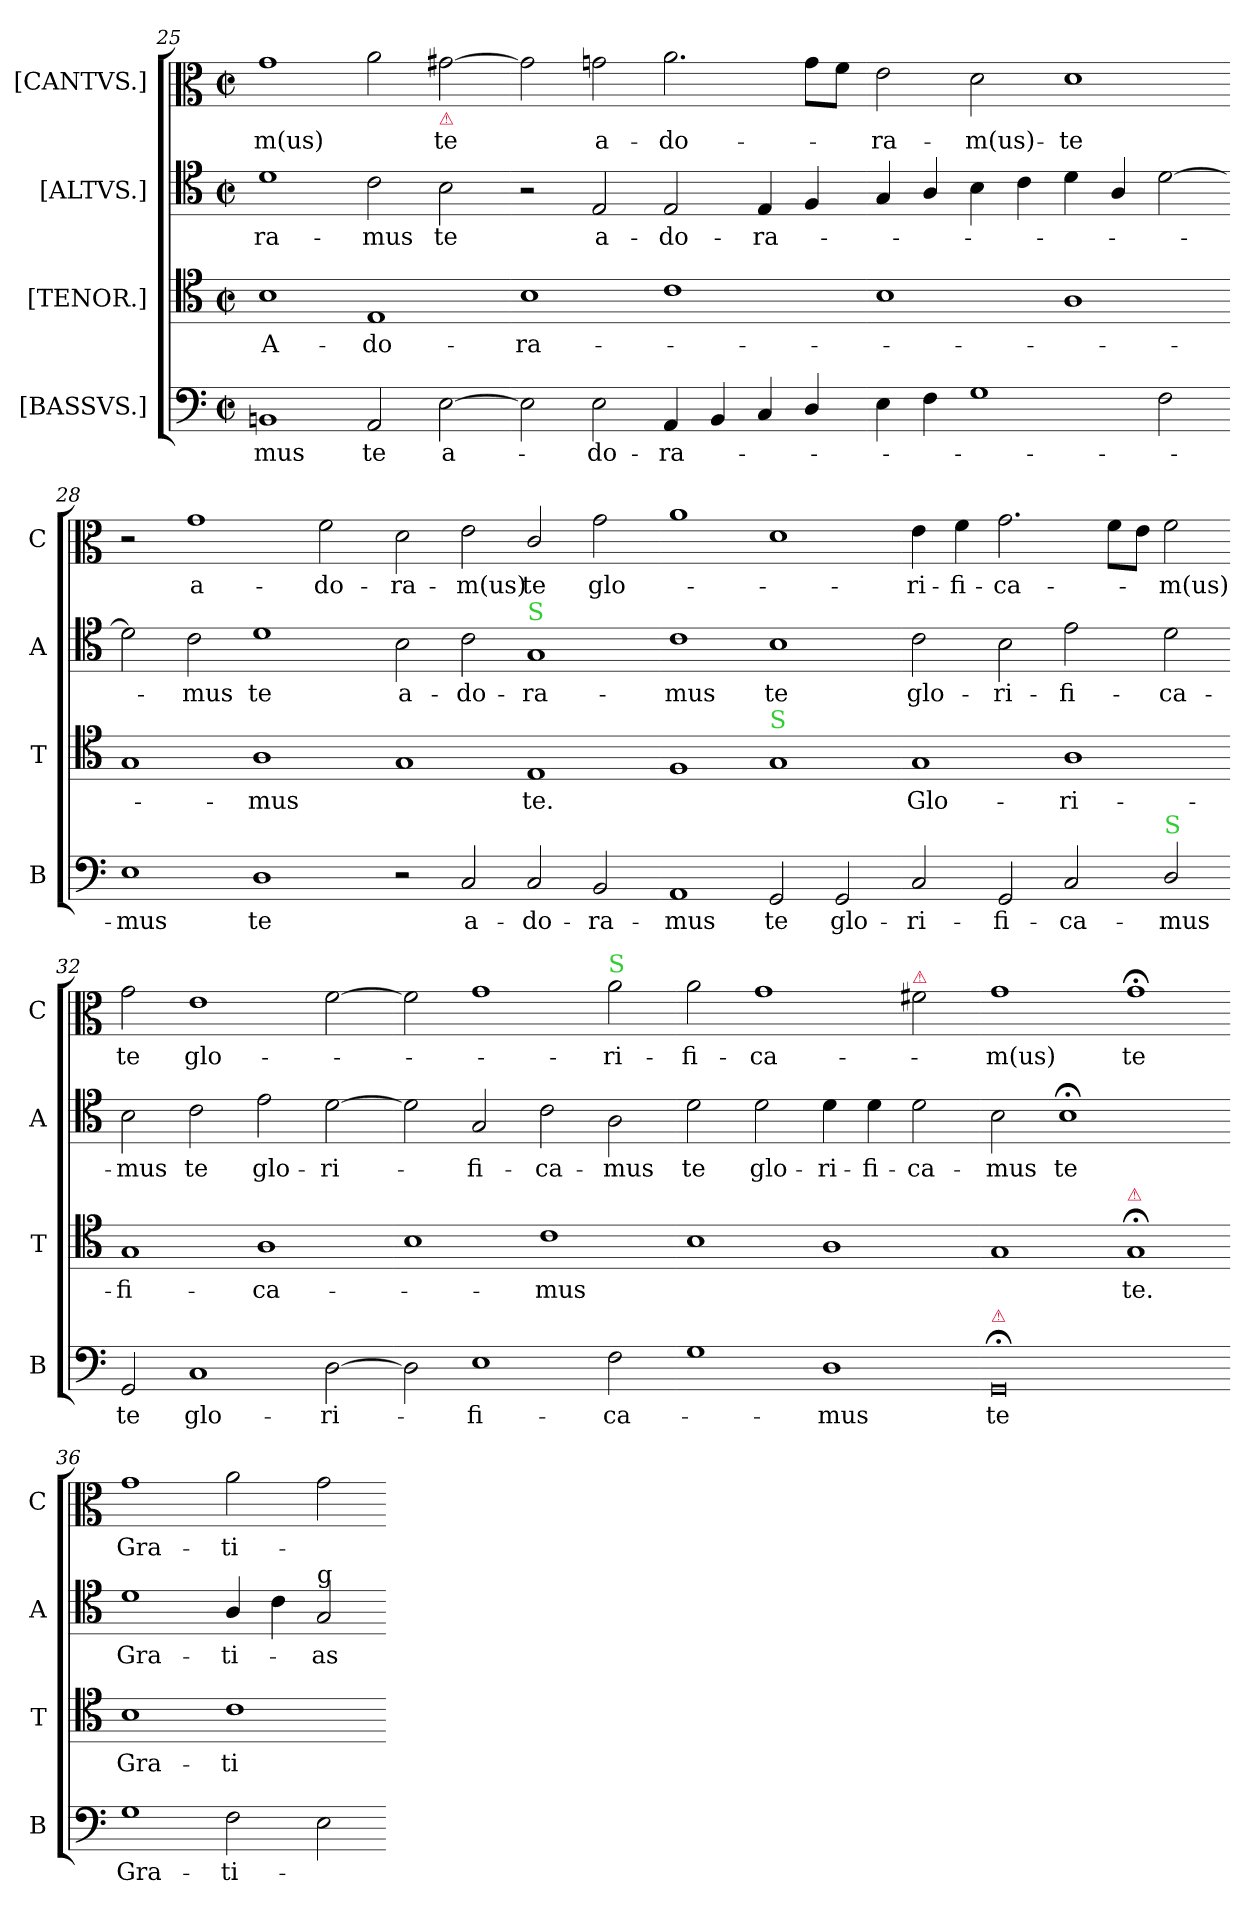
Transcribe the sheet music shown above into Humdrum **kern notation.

**kern	**text	**kern	**text	**kern	**text	**kern	**text
*part4	*part4	*part3	*part3	*part2	*part2	*part1	*part1
*staff4	*staff4	*staff3	*staff3	*staff2	*staff2	*staff1	*staff1
*I"[BASSVS.]	*	*I"[TENOR.]	*	*I"[ALTVS.]	*	*I"[CANTVS.]	*
*I'B	*	*I'T	*	*I'A	*	*I'C	*
*clefF4	*	*clefC4	*	*clefC4	*	*clefC3	*
*k[]	*	*k[]	*	*k[]	*	*k[]	*
*M2/1	*	*M2/1	*	*M2/1	*	*M2/1	*
*met(c|)	*	*met(c|)	*	*met(c|)	*	*met(c|)	*
=25	=25	=25	=25	=25	=25	=25	=25
!	!	!	!	!	!LO:LY:i	!	!
1BBn	-mus	1B	A-	1d	-ra-	1g	-m(us)
!	!	!	!	!	!LO:LY:i	!	!
2AA/	te	1E	-do-	2c\	-mus	2a\	.
!	!	!	!	!	!	!LO:TX:b:color=crimson:t=⚠	!
!	!LO:LY:i	!	!	!	!LO:LY:i	!	!
[2E\	a-	.	.	2B\	te	[2g#X\	te
=26-	=26-	=26-	=26-	=26-	=26-	=26-	=26-
2E\]	.	1B	-ra-	2r	.	2g#\]	.
!	!LO:LY:i	!	!	!	!	!	!LO:LY:i
2E\	-do-	.	.	2E/	a-	2gn\	a-
!	!LO:LY:i	!	!	!	!	!	!LO:LY:i
4AA/	-ra-	1c	.	2E/	-do-	2.a\	-do-
4BB/	.	.	.	.	.	.	.
4C/	.	.	.	4E/	-ra-	.	.
4D/	.	.	.	4F/	.	8g\L	.
.	.	.	.	.	.	8f\J	.
=27-	=27-	=27-	=27-	=27-	=27-	=27-	=27-
!	!	!	!	!	!	!	!LO:LY:i
4E\	.	1B	.	4G/	.	2e\	-ra-
4F\	.	.	.	4A/	.	.	.
!	!	!	!	!	!	!	!LO:LY:i
1G	.	.	.	4B\	.	2d\	-m(us)-
.	.	.	.	4c\	.	.	.
!	!	!	!	!	!	!	!LO:LY:i
.	.	1A	.	4d\	.	1d	-te
.	.	.	.	4A/	.	.	.
2F\	.	.	.	[2d\	.	.	.
=28-	=28-	=28-	=28-	=28-	=28-	=28-	=28-
!	!LO:LY:i	!	!	!	!	!	!
1E	-mus	1G	.	2d\]	.	2r	.
!	!	!	!	!	!	!	!LO:LY:i
.	.	.	.	2c\	-mus	1g	a-
!	!LO:LY:i	!	!	!	!	!	!
1D	te	1A	-mus	1d	te	.	.
!	!	!	!	!	!	!	!LO:LY:i
.	.	.	.	.	.	2f\	-do-
=29-	=29-	=29-	=29-	=29-	=29-	=29-	=29-
!	!	!	!	!	!LO:LY:i	!	!LO:LY:i
2r	.	1G	.	2B\	a-	2d\	-ra-
!	!LO:LY:i	!	!	!	!LO:LY:i	!	!LO:LY:i
2C/	a-	.	.	2c\	-do-	2e\	-m(us)
!	!	!	!	!LO:TX:a:color=limegreen:t=S	!	!	!
!	!LO:LY:i	!	!	!	!LO:LY:i	!	!LO:LY:i
2C/	-do-	1E	te.	1G	-ra-	2c/	te
!	!LO:LY:i	!	!	!	!	!	!
2BB/	-ra-	.	.	.	.	2g\	glo-
=30-	=30-	=30-	=30-	=30-	=30-	=30-	=30-
!	!LO:LY:i	!	!	!	!LO:LY:i	!	!
1AA	-mus	1F	.	1c	-mus	1a	.
!	!	!LO:TX:a:color=limegreen:t=S	!	!	!	!	!
!	!LO:LY:i	!	!	!	!LO:LY:i	!	!
2GG/	te	1G	.	1B	te	1d	.
2GG/	glo-	.	.	.	.	.	.
=31-	=31-	=31-	=31-	=31-	=31-	=31-	=31-
2C/	-ri-	1G	Glo-	2c\	glo-	4e\	-ri-
.	.	.	.	.	.	4f\	-fi-
2GG/	-fi-	.	.	2B\	-ri-	2.g\	-ca-
2C/	-ca-	1A	-ri-	2e\	-fi-	.	.
.	.	.	.	.	.	8f\L	.
.	.	.	.	.	.	8e\J	.
!LO:TX:a:color=limegreen:t=S	!	!	!	!	!	!	!
2D/	-mus	.	.	2d\	-ca-	2f\	-m(us)
=32-	=32-	=32-	=32-	=32-	=32-	=32-	=32-
2GG/	te	1G	-fi-	2B\	-mus	2g\	te
!	!LO:LY:i	!	!	!	!	!	!LO:LY:i
1C	glo-	.	.	2c\	te	1e	glo-
!	!	!	!	!	!LO:LY:i	!	!
.	.	1A	-ca-	2e\	glo-	.	.
!	!LO:LY:i	!	!	!	!LO:LY:i	!	!
[2D\	-ri-	.	.	[2d\	-ri-	[2f\	.
=33-	=33-	=33-	=33-	=33-	=33-	=33-	=33-
2D\]	.	1B	.	2d\]	.	2f\]	.
!	!LO:LY:i	!	!	!	!LO:LY:i	!	!
1E	-fi-	.	.	2G/	-fi-	1g	.
!	!	!	!	!	!LO:LY:i	!	!
.	.	1c	-mus	2c\	-ca-	.	.
!	!	!	!	!	!	!LO:TX:a:color=limegreen:t=S	!
!	!LO:LY:i	!	!	!	!LO:LY:i	!	!LO:LY:i
2F\	-ca-	.	.	2A\	-mus	2a\	-ri-
=34-	=34-	=34-	=34-	=34-	=34-	=34-	=34-
!	!	!	!	!	!LO:LY:i	!	!LO:LY:i
1G	.	1B	.	2d\	te	2a\	-fi-
!	!	!	!	!	!LO:LY:i	!	!LO:LY:i
.	.	.	.	2d\	glo-	1g	-ca-
!	!LO:LY:i	!	!	!	!LO:LY:i	!	!
1D	-mus	1A	.	4d\	-ri-	.	.
!	!	!	!	!	!LO:LY:i	!	!
.	.	.	.	4d\	-fi-	.	.
!	!	!	!	!	!	!LO:TX:a:color=crimson:t=⚠	!
!	!	!	!	!	!LO:LY:i	!	!
.	.	.	.	2d\	-ca-	2f#X\	.
=35-	=35-	=35-	=35-	=35-	=35-	=35-	=35-
!LO:TX:a:color=crimson:t=⚠	!	!	!	!	!	!	!
!	!LO:LY:i	!	!	!	!LO:LY:i	!	!LO:LY:i
0GG;<	te	1G	.	2B\	-mus	1g	-m(us)
!	!	!	!	!LO:N:vis=1	!LO:LY:i	!	!
.	.	.	.	1.B;<	te	.	.
!	!	!LO:TX:a:color=crimson:t=⚠	!	!	!	!	!
!	!	!	!	!	!	!	!LO:LY:i
.	.	1G;<	te.	.	.	1g;	te
=36-	=36-	=36-	=36-	=36-	=36-	=36-	=36-
1G	Gra-	1B	Gra-	1d	Gra-	1g	Gra-
2F\	-ti-	1c	-ti-	4A/	-ti-	2a\	-ti-
.	.	.	.	4c\	.	.	.
!	!	!	!	!LO:TX:a:t=g	!	!	!
2E\	.	.	.	2G/	-as	2g\	.
=-	=-	=-	=-	=-	=-	=-	=-
*-	*-	*-	*-	*-	*-	*-	*-
